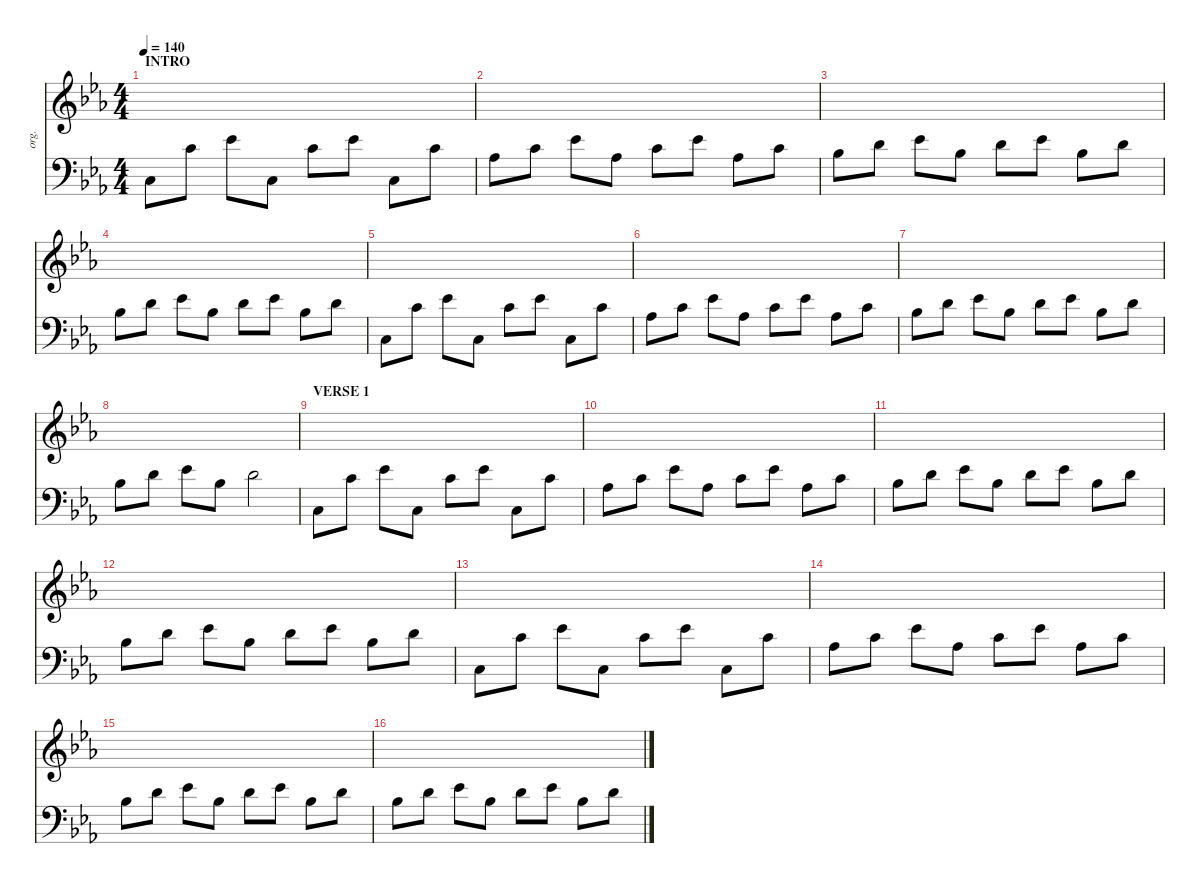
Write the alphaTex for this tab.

\defaultSystemsLayout 4
\hideDynamics
\bracketExtendMode nobrackets
\otherSystemsTrackNameOrientation horizontal
\track ("Organ" "org.") {instrument drawbarorgan}
\staff {score}
\tuning (E4 B3 G3 D3 A2 E2)
\ts (4 4)
\section ("" "INTRO")
\tempo 140
\clef g2
\ks cminor
|
|
|
|
|
|
|
|
\section ("" "VERSE 1")
|
|
|
|
|
|
|
\staff {score}
\tuning (G2 D2 A1 E1 B0)
\clef f4
\ks cminor
5.1{acc forcenatural}.8{dy mf beam Down} 17.1{acc forcenatural}.8{beam Down} 20.1{acc b}.8{beam Down} 5.1{acc forcenatural}.8{beam Down} 17.1{acc forcenatural}.8{beam Down} 20.1{acc b}.8{beam Down} 5.1{acc forcenatural}.8{beam Down} 17.1{acc forcenatural}.8{beam Down} |
13.1{acc b}.8{beam Down} 17.1{acc forcenatural}.8{beam Down} 20.1{acc b}.8{beam Down} 13.1{acc b}.8{beam Down} 17.1{acc forcenatural}.8{beam Down} 20.1{acc b}.8{beam Down} 13.1{acc b}.8{beam Down} 17.1{acc forcenatural}.8{beam Down} |
15.1{acc b}.8{beam Down} 19.1{acc forcenatural}.8{beam Down} 20.1{acc b}.8{beam Down} 15.1{acc b}.8{beam Down} 19.1{acc forcenatural}.8{beam Down} 20.1{acc b}.8{beam Down} 15.1{acc b}.8{beam Down} 19.1{acc forcenatural}.8{beam Down} |
15.1{acc b}.8{beam Down} 19.1{acc forcenatural}.8{beam Down} 20.1{acc b}.8{beam Down} 15.1{acc b}.8{beam Down} 19.1{acc forcenatural}.8{beam Down} 20.1{acc b}.8{beam Down} 15.1{acc b}.8{beam Down} 19.1{acc forcenatural}.8{beam Down} |
5.1{acc forcenatural}.8{beam Down} 17.1{acc forcenatural}.8{beam Down} 20.1{acc b}.8{beam Down} 5.1{acc forcenatural}.8{beam Down} 17.1{acc forcenatural}.8{beam Down} 20.1{acc b}.8{beam Down} 5.1{acc forcenatural}.8{beam Down} 17.1{acc forcenatural}.8{beam Down} |
13.1{acc b}.8{beam Down} 17.1{acc forcenatural}.8{beam Down} 20.1{acc b}.8{beam Down} 13.1{acc b}.8{beam Down} 17.1{acc forcenatural}.8{beam Down} 20.1{acc b}.8{beam Down} 13.1{acc b}.8{beam Down} 17.1{acc forcenatural}.8{beam Down} |
15.1{acc b}.8{beam Down} 19.1{acc forcenatural}.8{beam Down} 20.1{acc b}.8{beam Down} 15.1{acc b}.8{beam Down} 19.1{acc forcenatural}.8{beam Down} 20.1{acc b}.8{beam Down} 15.1{acc b}.8{beam Down} 19.1{acc forcenatural}.8{beam Down} |
15.1{acc b}.8{beam Down} 19.1{acc forcenatural}.8{beam Down} 20.1{acc b}.8{beam Down} 15.1{acc b}.8{beam Down} 19.1{acc forcenatural}.2{beam Down} |
5.1{acc forcenatural}.8{beam Down} 17.1{acc forcenatural}.8{beam Down} 20.1{acc b}.8{beam Down} 5.1{acc forcenatural}.8{beam Down} 17.1{acc forcenatural}.8{beam Down} 20.1{acc b}.8{beam Down} 5.1{acc forcenatural}.8{beam Down} 17.1{acc forcenatural}.8{beam Down} |
13.1{acc b}.8{beam Down} 17.1{acc forcenatural}.8{beam Down} 20.1{acc b}.8{beam Down} 13.1{acc b}.8{beam Down} 17.1{acc forcenatural}.8{beam Down} 20.1{acc b}.8{beam Down} 13.1{acc b}.8{beam Down} 17.1{acc forcenatural}.8{beam Down} |
15.1{acc b}.8{beam Down} 19.1{acc forcenatural}.8{beam Down} 20.1{acc b}.8{beam Down} 15.1{acc b}.8{beam Down} 19.1{acc forcenatural}.8{beam Down} 20.1{acc b}.8{beam Down} 15.1{acc b}.8{beam Down} 19.1{acc forcenatural}.8{beam Down} |
15.1{acc b}.8{beam Down} 19.1{acc forcenatural}.8{beam Down} 20.1{acc b}.8{beam Down} 15.1{acc b}.8{beam Down} 19.1{acc forcenatural}.8{beam Down} 20.1{acc b}.8{beam Down} 15.1{acc b}.8{beam Down} 19.1{acc forcenatural}.8{beam Down} |
5.1{acc forcenatural}.8{beam Down} 17.1{acc forcenatural}.8{beam Down} 20.1{acc b}.8{beam Down} 5.1{acc forcenatural}.8{beam Down} 17.1{acc forcenatural}.8{beam Down} 20.1{acc b}.8{beam Down} 5.1{acc forcenatural}.8{beam Down} 17.1{acc forcenatural}.8{beam Down} |
13.1{acc b}.8{beam Down} 17.1{acc forcenatural}.8{beam Down} 20.1{acc b}.8{beam Down} 13.1{acc b}.8{beam Down} 17.1{acc forcenatural}.8{beam Down} 20.1{acc b}.8{beam Down} 13.1{acc b}.8{beam Down} 17.1{acc forcenatural}.8{beam Down} |
15.1{acc b}.8{beam Down} 19.1{acc forcenatural}.8{beam Down} 20.1{acc b}.8{beam Down} 15.1{acc b}.8{beam Down} 19.1{acc forcenatural}.8{beam Down} 20.1{acc b}.8{beam Down} 15.1{acc b}.8{beam Down} 19.1{acc forcenatural}.8{beam Down} |
15.1{acc b}.8{beam Down} 19.1{acc forcenatural}.8{beam Down} 20.1{acc b}.8{beam Down} 15.1{acc b}.8{beam Down} 19.1{acc forcenatural}.8{beam Down} 20.1{acc b}.8{beam Down} 15.1{acc b}.8{beam Down} 19.1{acc forcenatural}.8{beam Down}
